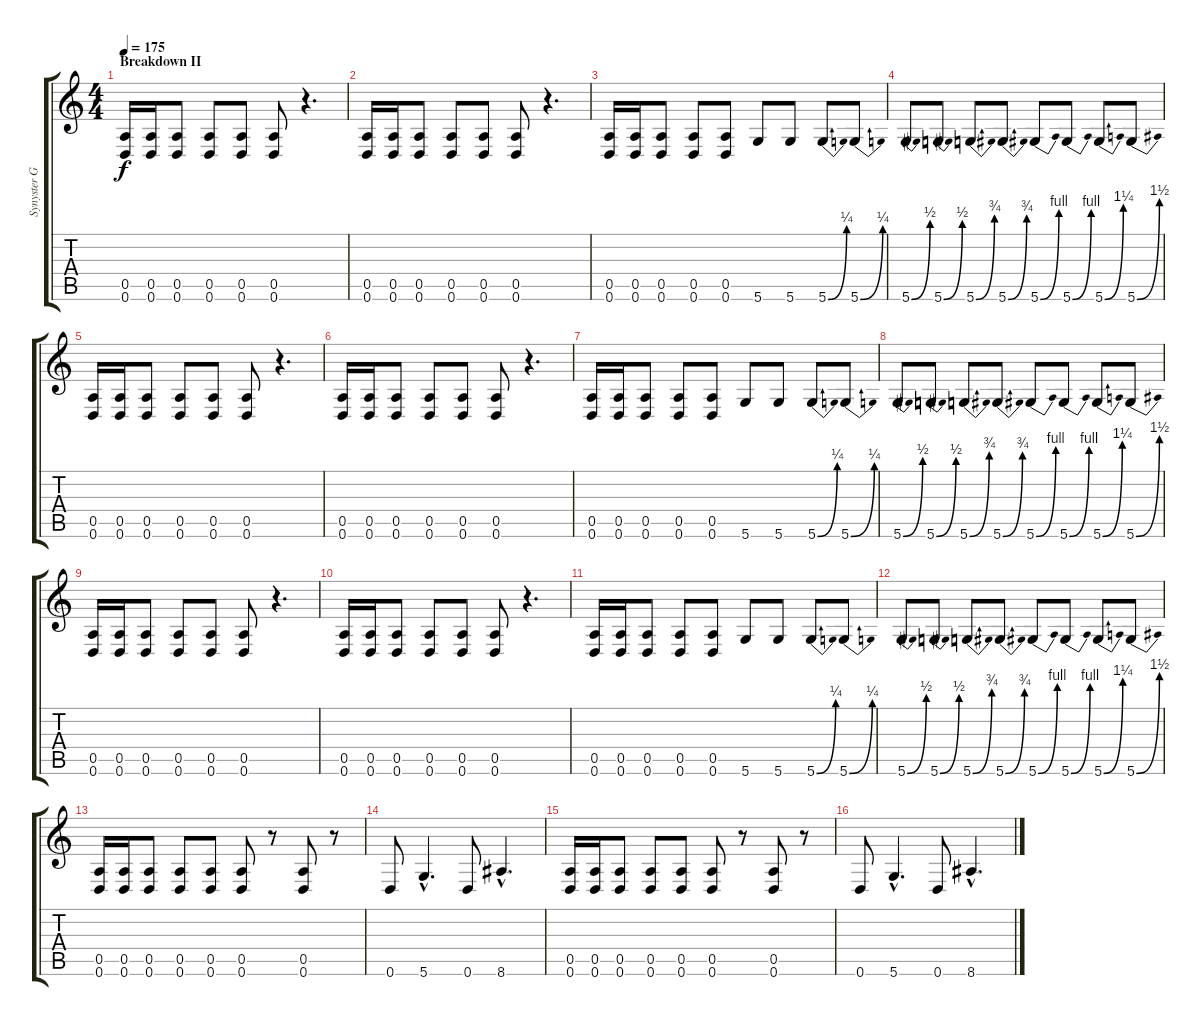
\track ("Synyster Gates" "Synyster G") {instrument distortionguitar}
\staff {score tabs}
\tuning (E4 B3 G3 D3 A2 D2) {hide}
\ts (4 4)
\section ("" "Breakdown II")
\tempo 175
\clef g2
\ks c
(0.5 0.6).16{dy f} (0.5 0.6).16 (0.5 0.6).8 (0.5 0.6).8 (0.5 0.6).8 (0.5 0.6).8 r.4{d} |
(0.5 0.6).16 (0.5 0.6).16 (0.5 0.6).8 (0.5 0.6).8 (0.5 0.6).8 (0.5 0.6).8 r.4{d} |
(0.5 0.6).16 (0.5 0.6).16 (0.5 0.6).8 (0.5 0.6).8 (0.5 0.6).8 5.6.8 5.6.8 5.6{be (bend 0 0 60 1)}.8 5.6{be (bend 0 0 60 1)}.8 |
5.6{be (bend 0 0 60 2)}.8 5.6{be (bend 0 0 60 2)}.8 5.6{be (bend 0 0 60 3)}.8 5.6{be (bend 0 0 60 3)}.8 5.6{be (bend 0 0 60 4)}.8 5.6{be (bend 0 0 60 4)}.8 5.6{be (bend 0 0 60 5)}.8 5.6{be (bend 0 0 60 6)}.8 |
(0.5 0.6).16 (0.5 0.6).16 (0.5 0.6).8 (0.5 0.6).8 (0.5 0.6).8 (0.5 0.6).8 r.4{d} |
(0.5 0.6).16 (0.5 0.6).16 (0.5 0.6).8 (0.5 0.6).8 (0.5 0.6).8 (0.5 0.6).8 r.4{d} |
(0.5 0.6).16 (0.5 0.6).16 (0.5 0.6).8 (0.5 0.6).8 (0.5 0.6).8 5.6.8 5.6.8 5.6{be (bend 0 0 60 1)}.8 5.6{be (bend 0 0 60 1)}.8 |
5.6{be (bend 0 0 60 2)}.8 5.6{be (bend 0 0 60 2)}.8 5.6{be (bend 0 0 60 3)}.8 5.6{be (bend 0 0 60 3)}.8 5.6{be (bend 0 0 60 4)}.8 5.6{be (bend 0 0 60 4)}.8 5.6{be (bend 0 0 60 5)}.8 5.6{be (bend 0 0 60 6)}.8 |
(0.5 0.6).16 (0.5 0.6).16 (0.5 0.6).8 (0.5 0.6).8 (0.5 0.6).8 (0.5 0.6).8 r.4{d} |
(0.5 0.6).16 (0.5 0.6).16 (0.5 0.6).8 (0.5 0.6).8 (0.5 0.6).8 (0.5 0.6).8 r.4{d} |
(0.5 0.6).16 (0.5 0.6).16 (0.5 0.6).8 (0.5 0.6).8 (0.5 0.6).8 5.6.8 5.6.8 5.6{be (bend 0 0 60 1)}.8 5.6{be (bend 0 0 60 1)}.8 |
5.6{be (bend 0 0 60 2)}.8 5.6{be (bend 0 0 60 2)}.8 5.6{be (bend 0 0 60 3)}.8 5.6{be (bend 0 0 60 3)}.8 5.6{be (bend 0 0 60 4)}.8 5.6{be (bend 0 0 60 4)}.8 5.6{be (bend 0 0 60 5)}.8 5.6{be (bend 0 0 60 6)}.8 |
(0.5 0.6).16 (0.5 0.6).16 (0.5 0.6).8 (0.5 0.6).8 (0.5 0.6).8 (0.5 0.6).8 r.8 (0.5 0.6).8 r.8 |
0.6.8 5.6{hac}.4{d} 0.6.8 8.6{hac}.4{d} |
(0.5 0.6).16 (0.5 0.6).16 (0.5 0.6).8 (0.5 0.6).8 (0.5 0.6).8 (0.5 0.6).8 r.8 (0.5 0.6).8 r.8 |
0.6.8 5.6{hac}.4{d} 0.6.8 8.6{hac}.4{d}
